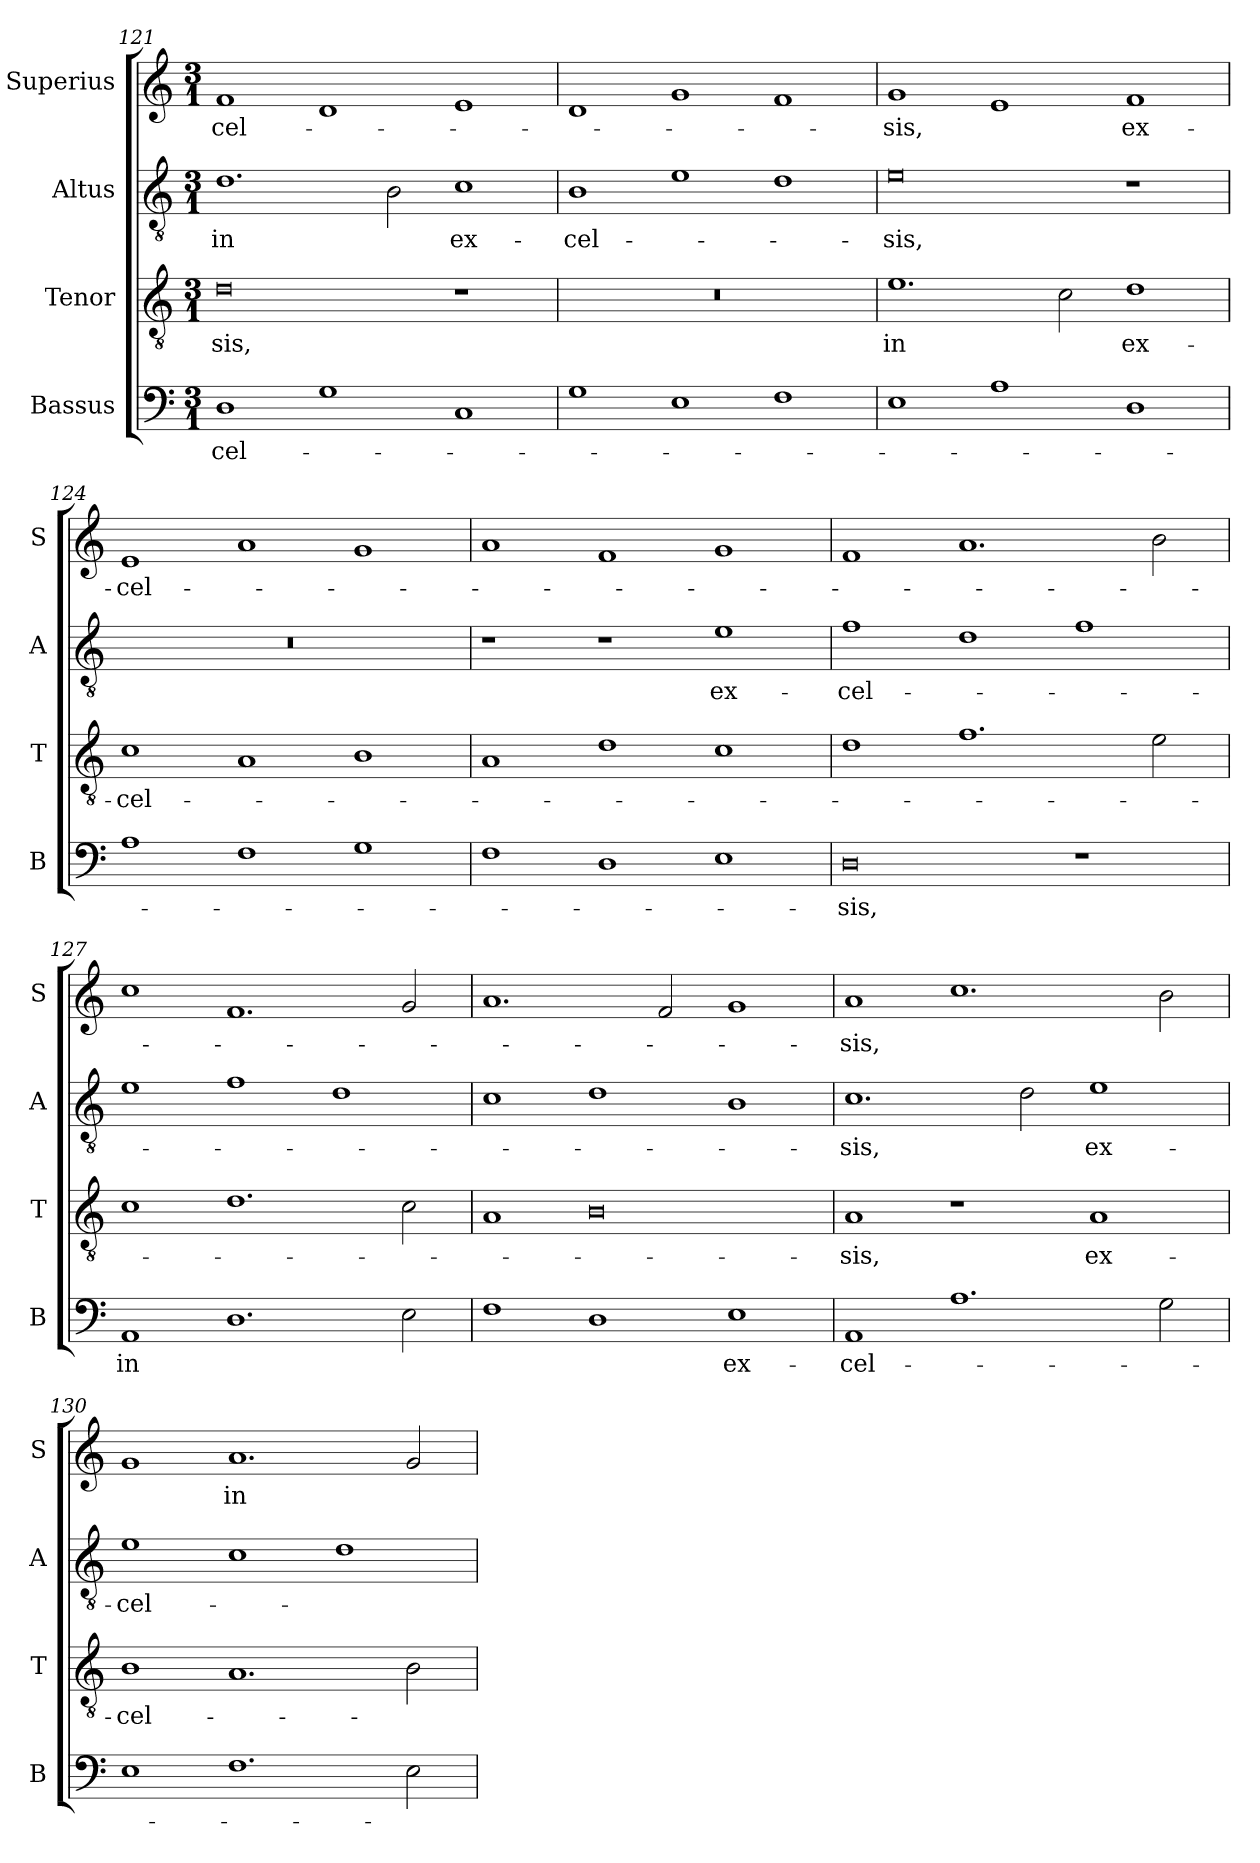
**kern	**text	**kern	**text	**kern	**text	**kern	**text
*part4	*part4	*part3	*part3	*part2	*part2	*part1	*part1
*staff4	*staff4	*staff3	*staff3	*staff2	*staff2	*staff1	*staff1
*I"Bassus	*	*I"Tenor	*	*I"Altus	*	*I"Superius	*
*I'B	*	*I'T	*	*I'A	*	*I'S	*
*clefF4	*	*clefGv2	*	*clefGv2	*	*clefG2	*
*k[]	*	*k[]	*	*k[]	*	*k[]	*
*M3/1	*	*M3/1	*	*M3/1	*	*M3/1	*
=121	=121	=121	=121	=121	=121	=121	=121
1D	-cel-	0d	-sis,	1.d	in	1f	-cel-
1G	.	.	.	.	.	1d	.
.	.	.	.	2B\	.	.	.
1C	.	1r	.	1c	ex-	1e	.
=122	=122	=122	=122	=122	=122	=122	=122
1G	.	0.r	.	1B	-cel-	1d	.
1E	.	.	.	1e	.	1g	.
1F	.	.	.	1d	.	1f	.
=123	=123	=123	=123	=123	=123	=123	=123
1E	.	1.e	in	0e	-sis,	1g	-sis,
1A	.	.	.	.	.	1e	.
.	.	2c\	.	.	.	.	.
1D	.	1d	ex-	1r	.	1f	ex-
=124	=124	=124	=124	=124	=124	=124	=124
1A	.	1c	-cel-	0.r	.	1e	-cel-
1F	.	1A	.	.	.	1a	.
1G	.	1B	.	.	.	1g	.
=125	=125	=125	=125	=125	=125	=125	=125
1F	.	1A	.	1r	.	1a	.
1D	.	1d	.	1r	.	1f	.
1E	.	1c	.	1e	ex-	1g	.
=126	=126	=126	=126	=126	=126	=126	=126
0D	-sis,	1d	.	1f	-cel-	1f	.
.	.	1.f	.	1d	.	1.a	.
1r	.	.	.	1f	.	.	.
.	.	2e\	.	.	.	2b\	.
=127	=127	=127	=127	=127	=127	=127	=127
1AA	in	1c	.	1e	.	1cc	.
1.D	.	1.d	.	1f	.	1.f	.
.	.	.	.	1d	.	.	.
2E\	.	2c\	.	.	.	2g/	.
=128	=128	=128	=128	=128	=128	=128	=128
1F	.	1A	.	1c	.	1.a	.
1D	.	0B	.	1d	.	.	.
.	.	.	.	.	.	2f/	.
1E	ex-	.	.	1B	.	1g	.
=129	=129	=129	=129	=129	=129	=129	=129
1AA	-cel-	1A	-sis,	1.c	-sis,	1a	-sis,
1.A	.	1r	.	.	.	1.cc	.
.	.	.	.	2d\	.	.	.
.	.	1A	ex-	1e	ex-	.	.
2G\	.	.	.	.	.	2b\	.
=130	=130	=130	=130	=130	=130	=130	=130
1E	.	1B	-cel-	1e	-cel-	1g	.
1.F	.	1.A	.	1c	.	1.a	in
.	.	.	.	1d	.	.	.
2E\	.	2B\	.	.	.	2g/	.
=	=	=	=	=	=	=	=
*-	*-	*-	*-	*-	*-	*-	*-
